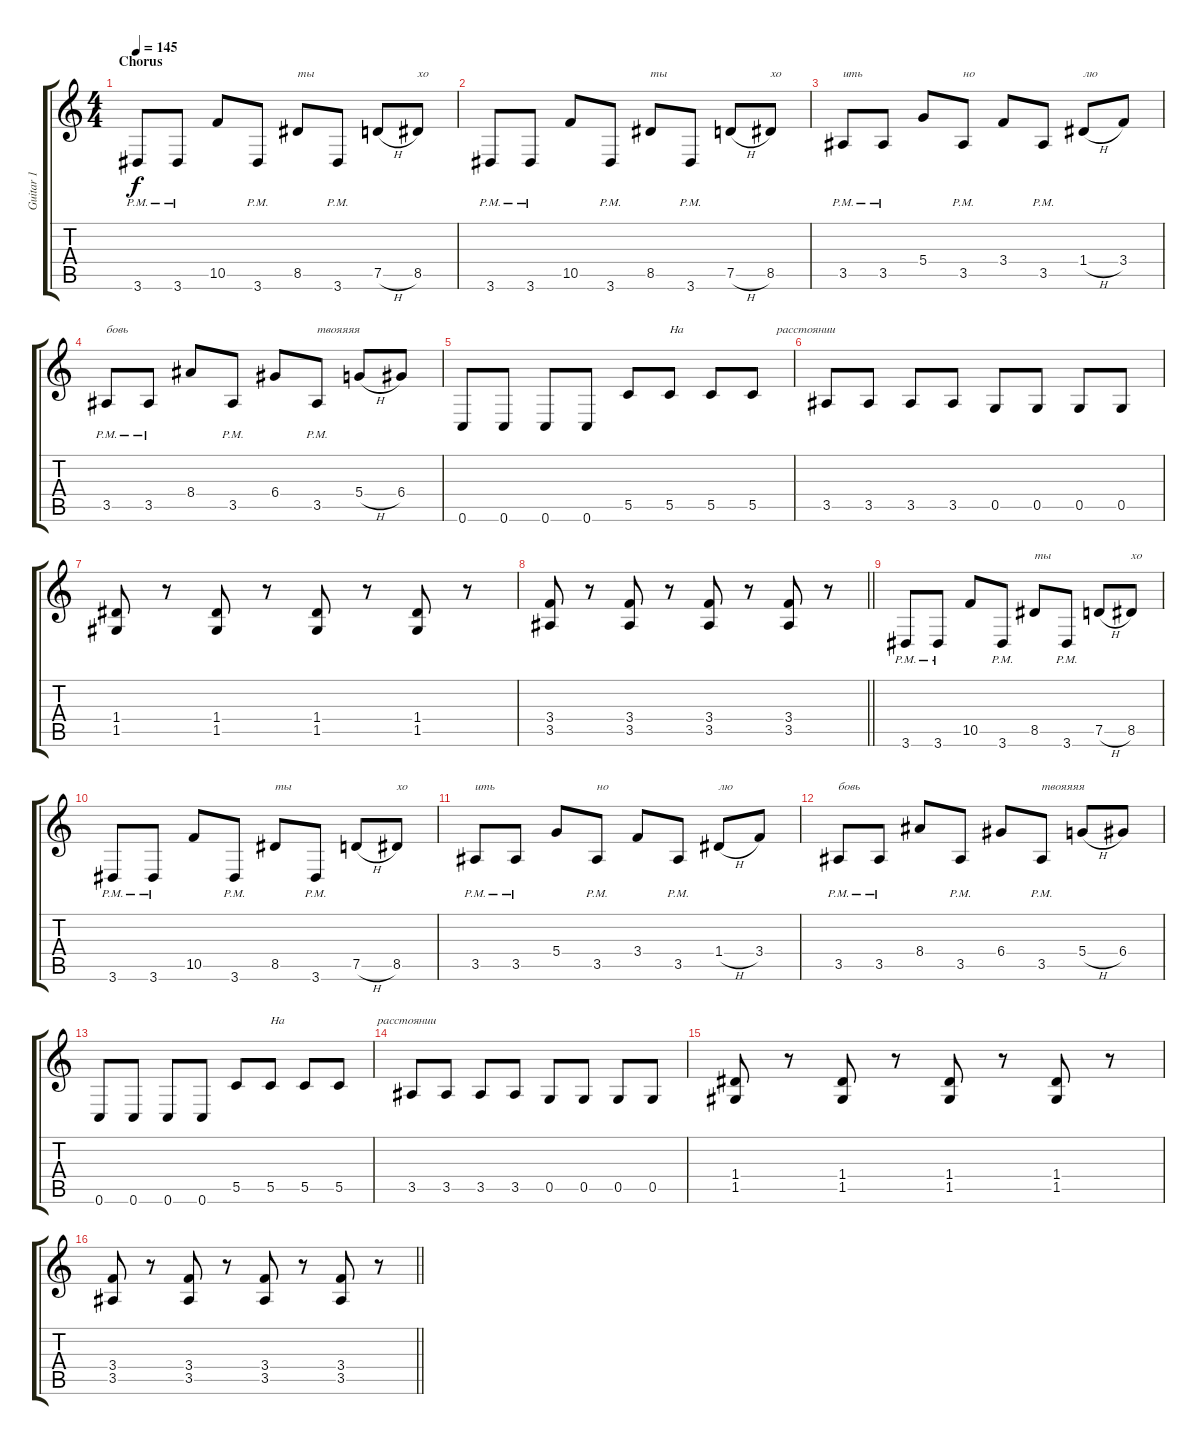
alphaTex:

\track ("Guitar 1" "Guitar 1") {instrument overdrivenguitar}
\staff {score tabs}
\tuning (E4 B3 G3 D3 G2 C2) {hide}
\ts (4 4)
\section ("" "Chorus")
\tempo 145
\clef g2
\ks c
3.6{pm}.8{dy f} 3.6{pm}.8 10.5.8 3.6{pm}.8 8.5.8{txt "ты"} 3.6{pm}.8 7.5{h}.8 8.5.8{txt "хо"} |
3.6{pm}.8 3.6{pm}.8 10.5.8 3.6{pm}.8 8.5.8{txt "ты"} 3.6{pm}.8 7.5{h}.8 8.5.8{txt "хо"} |
3.5{pm}.8{txt "ить"} 3.5{pm}.8 5.4.8 3.5{pm}.8{txt "но"} 3.4.8 3.5{pm}.8 1.4{h}.8{txt "лю"} 3.4.8 |
3.5{pm}.8{txt "бовь"} 3.5{pm}.8 8.4.8 3.5{pm}.8 6.4.8 3.5{pm}.8{txt "твояяяя"} 5.4{h}.8 6.4.8 |
0.6.8 0.6.8 0.6.8 0.6.8 5.5.8 5.5.8{txt "На                               расстоянии "} 5.5.8 5.5.8 |
3.5.8 3.5.8 3.5.8 3.5.8 0.5.8 0.5.8 0.5.8 0.5.8 |
(1.4 1.5).8 r.8 (1.4 1.5).8 r.8 (1.4 1.5).8 r.8 (1.4 1.5).8 r.8 |
\barLineRight lightlight
(3.4 3.5).8 r.8 (3.4 3.5).8 r.8 (3.4 3.5).8 r.8 (3.4 3.5).8 r.8 |
3.6{pm}.8 3.6{pm}.8 10.5.8 3.6{pm}.8 8.5.8{txt "ты"} 3.6{pm}.8 7.5{h}.8 8.5.8{txt "хо"} |
3.6{pm}.8 3.6{pm}.8 10.5.8 3.6{pm}.8 8.5.8{txt "ты"} 3.6{pm}.8 7.5{h}.8 8.5.8{txt "хо"} |
3.5{pm}.8{txt "ить"} 3.5{pm}.8 5.4.8 3.5{pm}.8{txt "но"} 3.4.8 3.5{pm}.8 1.4{h}.8{txt "лю"} 3.4.8 |
3.5{pm}.8{txt "бовь"} 3.5{pm}.8 8.4.8 3.5{pm}.8 6.4.8 3.5{pm}.8{txt "твояяяя"} 5.4{h}.8 6.4.8 |
0.6.8 0.6.8 0.6.8 0.6.8 5.5.8 5.5.8{txt "На                               расстоянии "} 5.5.8 5.5.8 |
3.5.8 3.5.8 3.5.8 3.5.8 0.5.8 0.5.8 0.5.8 0.5.8 |
(1.4 1.5).8 r.8 (1.4 1.5).8 r.8 (1.4 1.5).8 r.8 (1.4 1.5).8 r.8 |
\barLineRight lightlight
(3.4 3.5).8 r.8 (3.4 3.5).8 r.8 (3.4 3.5).8 r.8 (3.4 3.5).8 r.8
